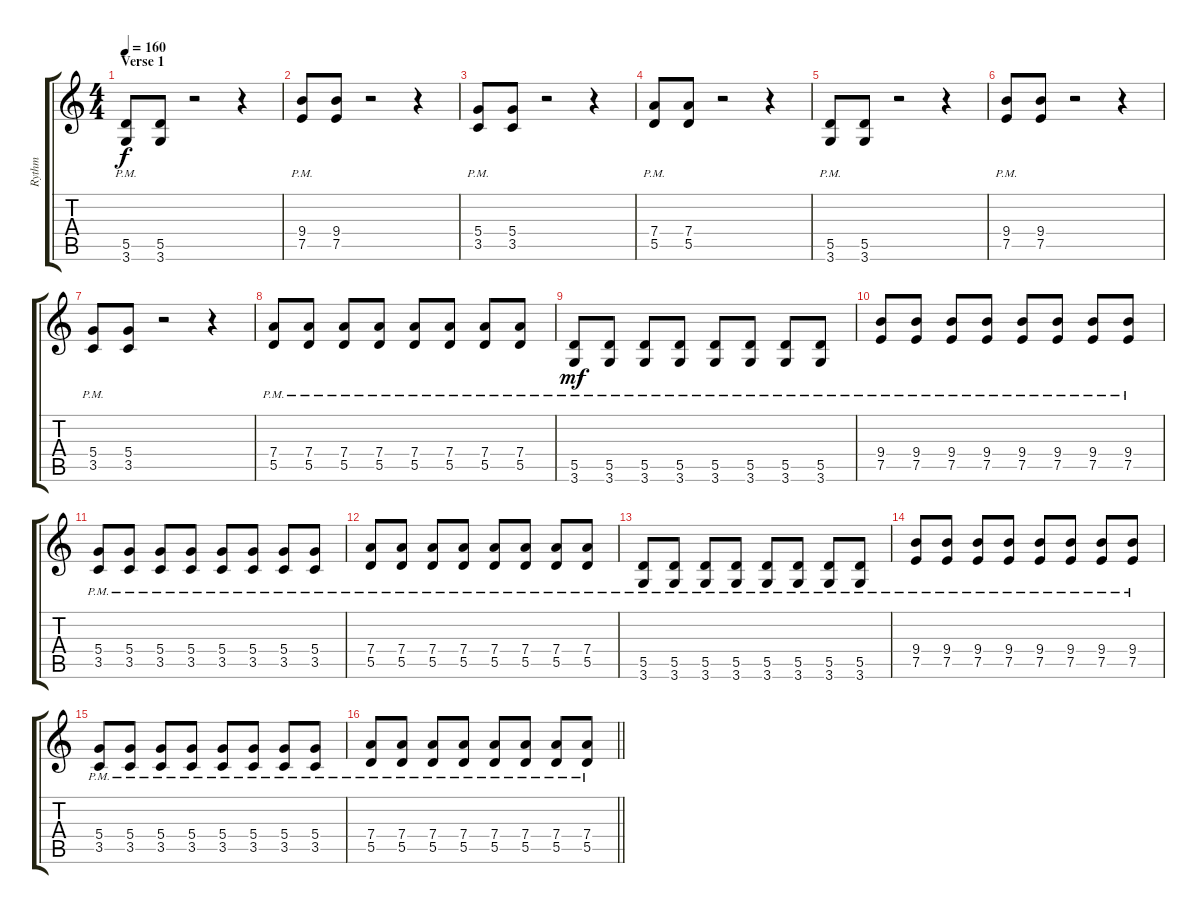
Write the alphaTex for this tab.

\track ("Rythm" "Rythm") {instrument overdrivenguitar}
\staff {score tabs}
\tuning (E4 B3 G3 D3 A2 E2) {hide}
\ts (4 4)
\section ("" "Verse 1")
\tempo 160
\clef g2
\ks c
(5.5{pm} 3.6{pm}).8{dy f} (5.5 3.6).8 r.2 r.4 |
(9.4{pm} 7.5{pm}).8 (9.4 7.5).8 r.2 r.4 |
(5.4{pm} 3.5{pm}).8 (5.4 3.5).8 r.2 r.4 |
(7.4{pm} 5.5{pm}).8 (7.4 5.5).8 r.2 r.4 |
(5.5{pm} 3.6{pm}).8 (5.5 3.6).8 r.2 r.4 |
(9.4{pm} 7.5{pm}).8 (9.4 7.5).8 r.2 r.4 |
(5.4{pm} 3.5{pm}).8 (5.4 3.5).8 r.2 r.4 |
(7.4{pm} 5.5{pm}).8 (7.4{pm} 5.5{pm}).8 (7.4{pm} 5.5{pm}).8 (7.4{pm} 5.5{pm}).8 (7.4{pm} 5.5{pm}).8 (7.4{pm} 5.5{pm}).8 (7.4{pm} 5.5{pm}).8 (7.4{pm} 5.5{pm}).8 |
(5.5{pm} 3.6{pm}).8{dy mf} (5.5{pm} 3.6{pm}).8 (5.5{pm} 3.6{pm}).8 (5.5{pm} 3.6{pm}).8 (5.5{pm} 3.6{pm}).8 (5.5{pm} 3.6{pm}).8 (5.5{pm} 3.6{pm}).8 (5.5{pm} 3.6{pm}).8 |
(9.4{pm} 7.5{pm}).8 (9.4{pm} 7.5{pm}).8 (9.4{pm} 7.5{pm}).8 (9.4{pm} 7.5{pm}).8 (9.4{pm} 7.5{pm}).8 (9.4{pm} 7.5{pm}).8 (9.4{pm} 7.5{pm}).8 (9.4{pm} 7.5{pm}).8 |
(5.4{pm} 3.5{pm}).8 (5.4{pm} 3.5{pm}).8 (5.4{pm} 3.5{pm}).8 (5.4{pm} 3.5{pm}).8 (5.4{pm} 3.5{pm}).8 (5.4{pm} 3.5{pm}).8 (5.4{pm} 3.5{pm}).8 (5.4{pm} 3.5{pm}).8 |
(7.4{pm} 5.5{pm}).8 (7.4{pm} 5.5{pm}).8 (7.4{pm} 5.5{pm}).8 (7.4{pm} 5.5{pm}).8 (7.4{pm} 5.5{pm}).8 (7.4{pm} 5.5{pm}).8 (7.4{pm} 5.5{pm}).8 (7.4{pm} 5.5{pm}).8 |
(5.5{pm} 3.6{pm}).8 (5.5{pm} 3.6{pm}).8 (5.5{pm} 3.6{pm}).8 (5.5{pm} 3.6{pm}).8 (5.5{pm} 3.6{pm}).8 (5.5{pm} 3.6{pm}).8 (5.5{pm} 3.6{pm}).8 (5.5{pm} 3.6{pm}).8 |
(9.4{pm} 7.5{pm}).8 (9.4{pm} 7.5{pm}).8 (9.4{pm} 7.5{pm}).8 (9.4{pm} 7.5{pm}).8 (9.4{pm} 7.5{pm}).8 (9.4{pm} 7.5{pm}).8 (9.4{pm} 7.5{pm}).8 (9.4{pm} 7.5{pm}).8 |
(5.4{pm} 3.5{pm}).8 (5.4{pm} 3.5{pm}).8 (5.4{pm} 3.5{pm}).8 (5.4{pm} 3.5{pm}).8 (5.4{pm} 3.5{pm}).8 (5.4{pm} 3.5{pm}).8 (5.4{pm} 3.5{pm}).8 (5.4{pm} 3.5{pm}).8 |
\barLineRight lightlight
(7.4{pm} 5.5{pm}).8 (7.4{pm} 5.5{pm}).8 (7.4{pm} 5.5{pm}).8 (7.4{pm} 5.5{pm}).8 (7.4{pm} 5.5{pm}).8 (7.4{pm} 5.5{pm}).8 (7.4{pm} 5.5{pm}).8 (7.4{pm} 5.5{pm}).8
